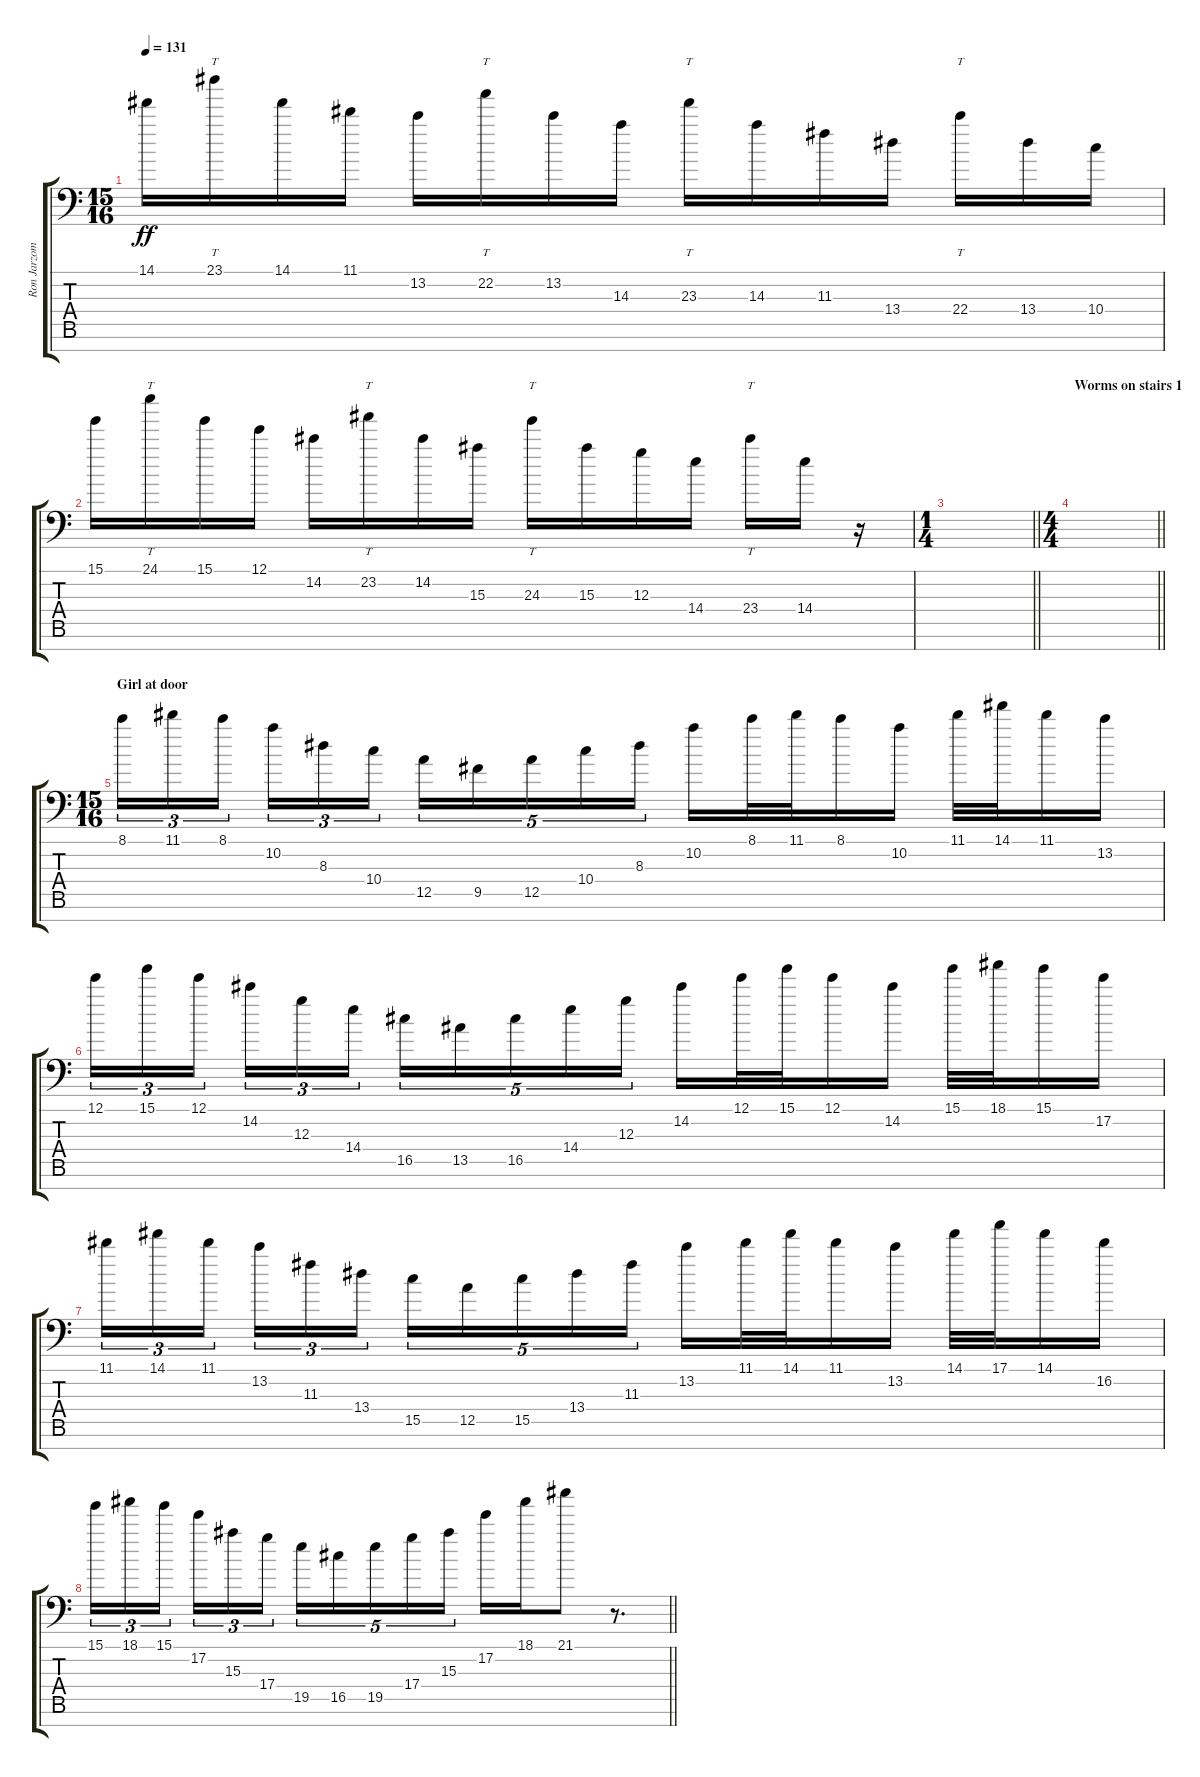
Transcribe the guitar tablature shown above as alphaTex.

\track ("Ron Jarzombek Lead 1" "Ron Jarzom") {instrument distortionguitar}
\staff {score tabs}
\tuning (E4 B3 G3 D3 A2 E2 A1) {hide}
\ts (15 16)
\tempo 131
\clef f4
\ks c
14.1.16{dy ff} 23.1.16{tt} 14.1.16 11.1.16 13.2.16 22.2.16{tt} 13.2.16 14.3.16 23.3.16{tt} 14.3.16 11.3.16 13.4.16 22.4.16{tt} 13.4.16 10.4.16 |
15.1.16 24.1.16{tt} 15.1.16 12.1.16 14.2.16 23.2.16{tt} 14.2.16 15.3.16 24.3.16{tt} 15.3.16 12.3.16 14.4.16 23.4.16{tt} 14.4.16 r.16 |
\ts (1 4)
\barLineRight lightlight
|
\ts (4 4)
\section ("" "Worms on stairs 1")
\barLineRight lightlight
|
\ts (15 16)
\section ("" "Girl at door")
8.1.16{tu (3 2)} 11.1.16{tu (3 2)} 8.1.16{tu (3 2) beam splitsecondary} 10.2.16{tu (3 2)} 8.3.16{tu (3 2)} 10.4.16{tu (3 2) beam splitsecondary} 12.5.16{tu (5 4)} 9.5.16{tu (5 4)} 12.5.16{tu (5 4)} 10.4.16{tu (5 4)} 8.3.16{tu (5 4) beam splitsecondary} 10.2.16 8.1.32 11.1.32 8.1.16 10.2.16 11.1.32 14.1.32 11.1.16 13.2.16 |
12.1.16{tu (3 2)} 15.1.16{tu (3 2)} 12.1.16{tu (3 2) beam splitsecondary} 14.2.16{tu (3 2)} 12.3.16{tu (3 2)} 14.4.16{tu (3 2) beam splitsecondary} 16.5.16{tu (5 4)} 13.5.16{tu (5 4)} 16.5.16{tu (5 4)} 14.4.16{tu (5 4)} 12.3.16{tu (5 4) beam splitsecondary} 14.2.16 12.1.32 15.1.32 12.1.16 14.2.16 15.1.32 18.1.32 15.1.16 17.2.16 |
11.1.16{tu (3 2)} 14.1.16{tu (3 2)} 11.1.16{tu (3 2) beam splitsecondary} 13.2.16{tu (3 2)} 11.3.16{tu (3 2)} 13.4.16{tu (3 2) beam splitsecondary} 15.5.16{tu (5 4)} 12.5.16{tu (5 4)} 15.5.16{tu (5 4)} 13.4.16{tu (5 4)} 11.3.16{tu (5 4) beam splitsecondary} 13.2.16 11.1.32 14.1.32 11.1.16 13.2.16 14.1.32 17.1.32 14.1.16 16.2.16 |
\barLineRight lightlight
15.1.16{tu (3 2)} 18.1.16{tu (3 2)} 15.1.16{tu (3 2) beam splitsecondary} 17.2.16{tu (3 2)} 15.3.16{tu (3 2)} 17.4.16{tu (3 2) beam splitsecondary} 19.5.16{tu (5 4)} 16.5.16{tu (5 4)} 19.5.16{tu (5 4)} 17.4.16{tu (5 4)} 15.3.16{tu (5 4) beam splitsecondary} 17.2.16 18.1.16 21.1.8 r.8{d}
